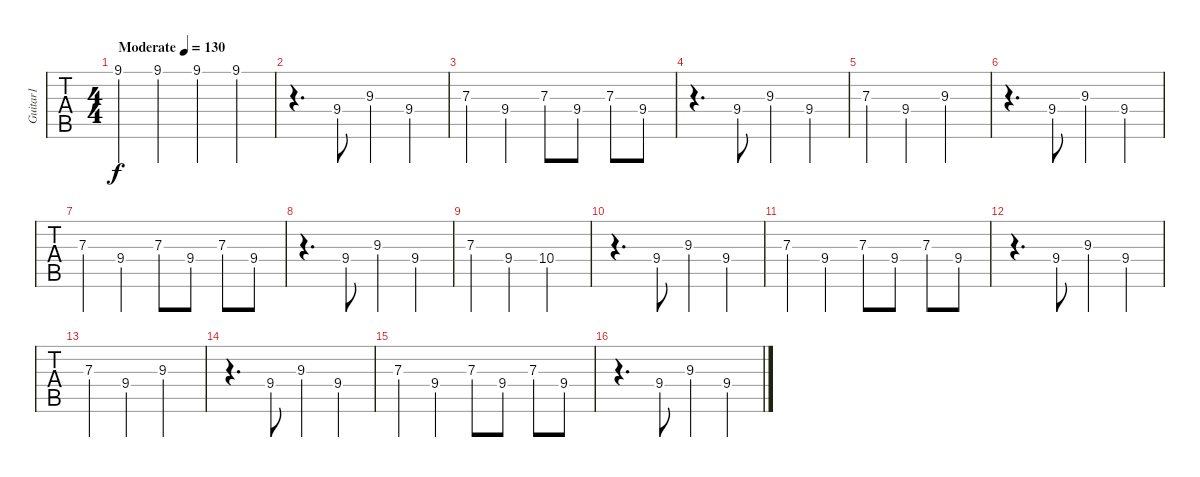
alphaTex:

\track ("Guitar1" "Guitar1") {instrument acousticguitarsteel}
\staff {tabs}
\tuning (E4 B3 G3 D3 A2 E2) {hide}
\ts (4 4)
\tempo (130 "Moderate")
\clef g2
\ks c
9.1.4{dy f instrument acousticguitarsteel} 9.1.4 9.1.4 9.1.4 |
r.4{d} 9.4.8 9.3.4 9.4.4 |
7.3.4 9.4.4 7.3.8 9.4.8 7.3.8 9.4.8 |
r.4{d} 9.4.8 9.3.4 9.4.4 |
7.3.4 9.4.4 9.3.2 |
r.4{d} 9.4.8 9.3.4 9.4.4 |
7.3.4 9.4.4 7.3.8 9.4.8 7.3.8 9.4.8 |
r.4{d} 9.4.8 9.3.4 9.4.4 |
7.3.4 9.4.4 10.4.2 |
r.4{d} 9.4.8 9.3.4 9.4.4 |
7.3.4 9.4.4 7.3.8 9.4.8 7.3.8 9.4.8 |
r.4{d} 9.4.8 9.3.4 9.4.4 |
7.3.4 9.4.4 9.3.2 |
r.4{d} 9.4.8 9.3.4 9.4.4 |
7.3.4 9.4.4 7.3.8 9.4.8 7.3.8 9.4.8 |
r.4{d} 9.4.8 9.3.4 9.4.4
